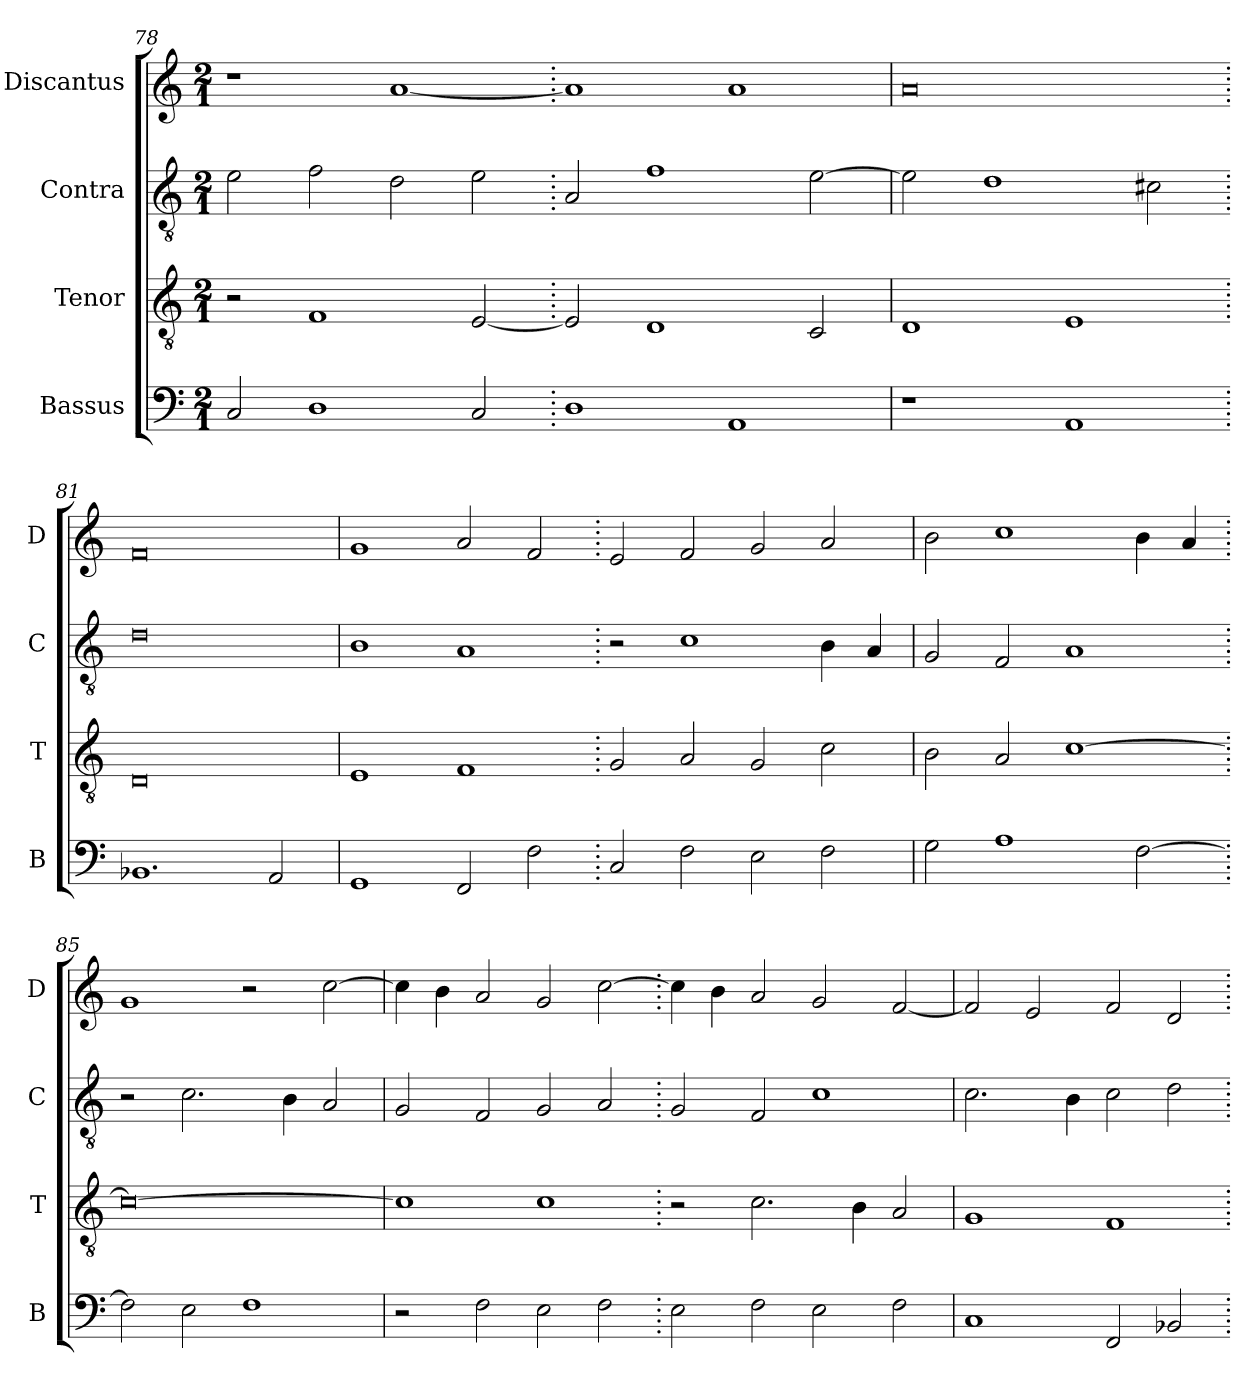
**kern	**kern	**kern	**kern
*part4	*part3	*part2	*part1
*staff4	*staff3	*staff2	*staff1
*I"Bassus	*I"Tenor	*I"Contra	*I"Discantus
*I'B	*I'T	*I'C	*I'D
*clefF4	*clefGv2	*clefGv2	*clefG2
*k[]	*k[]	*k[]	*k[]
*M2/1	*M2/1	*M2/1	*M2/1
=78	=78	=78	=78
2C/	2r	2e\	1r
1D	1F	2f\	.
.	.	2d\	[1a
2C/	[2E/	2e\	.
=79.	=79.	=79.	=79.
1D	2E/]	2A/	1a]
.	1D	1f	.
1AA	.	.	1a
.	2C/	[2e\	.
=80	=80	=80	=80
1r	1D	2e\]	0a
.	.	1d	.
1AA	1E	.	.
.	.	2c#X\	.
=81.	=81.	=81.	=81.
1.BB-X	0D	0d	0f
2AA/	.	.	.
=82	=82	=82	=82
1GG	1E	1B	1g
2FF/	1F	1A	2a/
2F\	.	.	2f/
=83.	=83.	=83.	=83.
2C/	2G/	2r	2e/
2F\	2A/	1c	2f/
2E\	2G/	.	2g/
2F\	2c\	4B\	2a/
.	.	4A/	.
=84	=84	=84	=84
2G\	2B\	2G/	2b\
1A	2A/	2F/	1cc
.	[1c	1A	.
[2F\	.	.	4b\
.	.	.	4a/
=85.	=85.	=85.	=85.
2F\]	0c_	2r	1g
2E\	.	2.c\	.
1F	.	.	2r
.	.	4B\	.
.	.	2A/	[2cc\
=86	=86	=86	=86
2r	1c]	2G/	4cc\]
.	.	.	4b\
2F\	.	2F/	2a/
2E\	1c	2G/	2g/
2F\	.	2A/	[2cc\
=87.	=87.	=87.	=87.
2E\	2r	2G/	4cc\]
.	.	.	4b\
2F\	2.c\	2F/	2a/
2E\	.	1c	2g/
.	4B\	.	.
2F\	2A/	.	[2f/
=88	=88	=88	=88
1C	1G	2.c\	2f/]
.	.	.	2e/
.	.	4B\	.
2FF/	1F	2c\	2f/
2BB-X/	.	2d\	2d/
=.	=.	=.	=.
*-	*-	*-	*-
